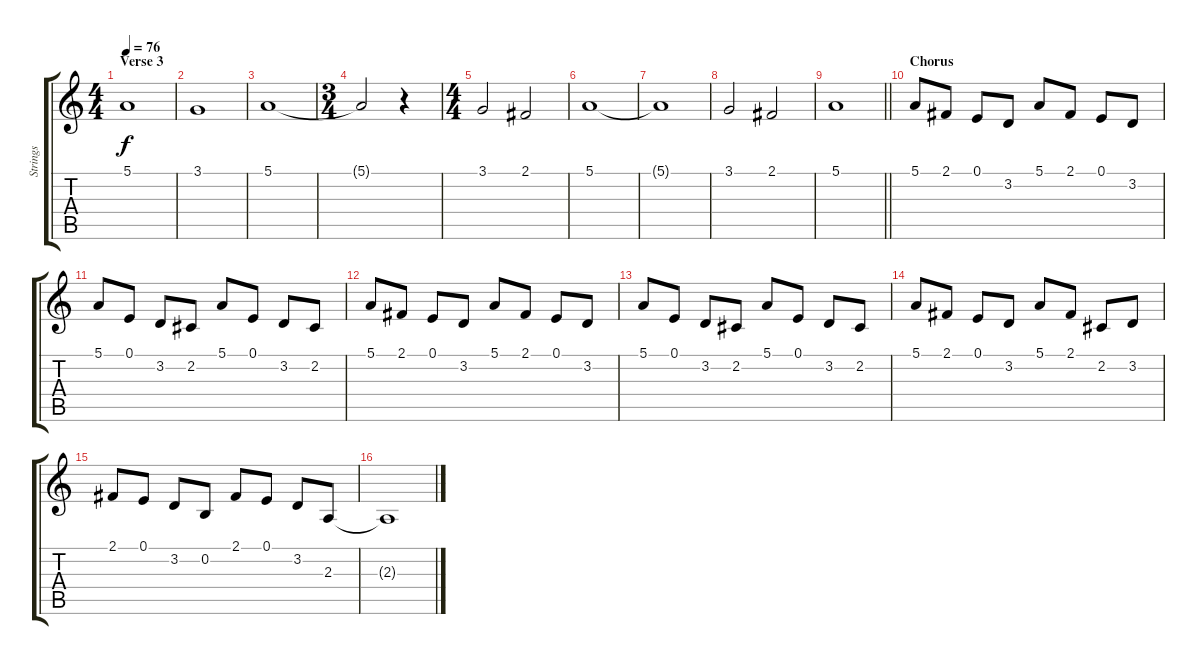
\track ("Strings" "Strings") {instrument synthstrings1}
\staff {score tabs}
\tuning (E4 B3 G3 D3 A2 E2) {hide}
\ts (4 4)
\section ("" "Verse 3")
\tempo 76
\clef g2
\ks c
5.1{t}.1{dy f} |
3.1.1 |
5.1.1 |
\ts (3 4)
5.1{t}.2 r.4 |
\ts (4 4)
3.1.2 2.1.2 |
5.1.1 |
5.1{t}.1 |
3.1.2 2.1.2 |
\barLineRight lightlight
5.1.1 |
\section ("" "Chorus")
5.1.8 2.1.8 0.1.8 3.2.8 5.1.8 2.1.8 0.1.8 3.2.8 |
5.1.8 0.1.8 3.2.8 2.2.8 5.1.8 0.1.8 3.2.8 2.2.8 |
5.1.8 2.1.8 0.1.8 3.2.8 5.1.8 2.1.8 0.1.8 3.2.8 |
5.1.8 0.1.8 3.2.8 2.2.8 5.1.8 0.1.8 3.2.8 2.2.8 |
5.1.8 2.1.8 0.1.8 3.2.8 5.1.8 2.1.8 2.2.8 3.2.8 |
2.1.8 0.1.8 3.2.8 0.2.8 2.1.8 0.1.8 3.2.8 2.3.8 |
2.3{t}.1
